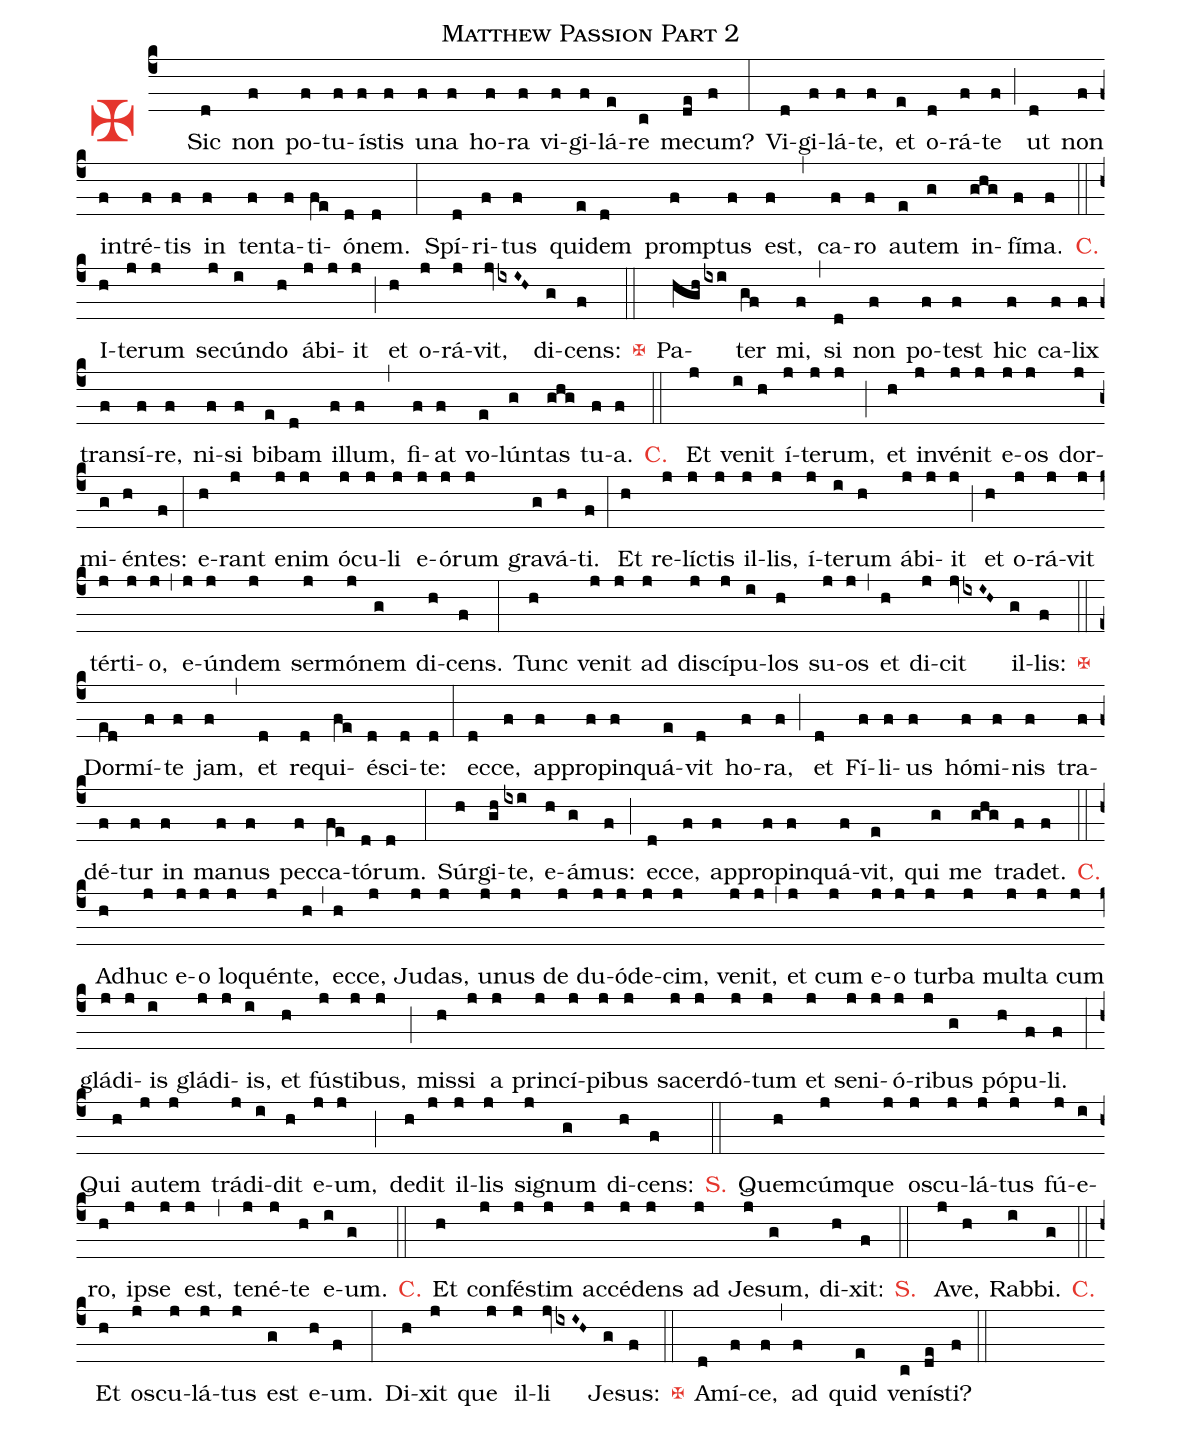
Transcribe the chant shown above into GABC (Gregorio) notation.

name:Matthew Passion Part 2;
%%
(c4) <c><v>\maltese</v></c>() () Sic(d) non(f) po(f)tu(f)í(f)stis(f) u(f)na(f) ho(f)ra(f) vi(f)gi(f)lá(e)re(c) me(de)cum?(f) (:) Vi(d)gi(f)lá(f)te,(f) et(e) o(d)rá(f)te(f) (;) ut(d) non(f) in(f)tré(f)tis(f) in(f) ten(f)ta(f)ti(fe)ó(d)nem.(d) (:) Spí(d)ri(f)tus(f) qui(e)dem(d) promp(f)tus(f) est,(f) (,) ca(f)ro(f) au(e)tem(g) in(ghg)fí(f)ma.(f) <c>C.</c>(::) I(h)te(j)rum(j) se(j)cún(i)do(h) á(j)bi(j)it(j) (;) et(h) o(j)rá(j)vit,(jvixI~H~) di(g)cens:(f) <c><v>\maltese</v></c>(::) Pa(hghixi)ter(gf) mi,(f) (,) si(d) non(f) po(f)test(f) hic(f) ca(f)lix(f) trans(f)í(f)re,(f) ni(f)si(f) bi(e)bam(d) il(f)lum,(f) (,) fi(f)at(f) vo(e)lún(g)tas(ghg) tu(f)a.(f) <c>C.</c> (::) Et(j) ve(i)nit(h) í(j)te(j)rum,(j) (;) et(h) in(j)vé(j)nit(j) e(j)os(j) dor(j)mi(g)én(h)tes:(f) (:) e(h)rant(j) e(j)nim(j) ó(j)cu(j)li(j) e(j)ó(j)rum(j) gra(g)vá(h)ti.(f) (:) Et(h) re(j)líc(j)tis(j) il(j)lis,(j) í(j)te(i)rum(h) á(j)bi(j)it(j) (;) et(h) o(j)rá(j)vit(j) tér(j)ti(j)o,(j) (,) e(j)ún(j)dem(j) ser(j)mó(j)nem(g) di(h)cens.(f) (:) Tunc(h) ve(j)nit(j) ad(j) dis(j)cí(j)pu(i)los(h) su(j)os(j) (,) et(h) di(j)cit(jvixI~H~) il(g)lis:(f) <c><v>\maltese</v></c>(::) Dor(ed)mí(f)te(f) jam,(f) (,) et(d) re(d)qui(fe)és(d)ci(d)te:(d) (:) ec(d)ce,(f) ap(f)pro(f)pin(f)quá(e)vit(d) ho(f)ra,(f) (;) et(d) Fí(f)li(f)us(f) hó(f)mi(f)nis(f) tra(f)dé(f)tur(f) in(f) ma(f)nus(f) pec(f)ca(fe)tó(d)rum.(d) (:) Súr(h)gi(gh)te,(ixi) e(h)á(g)mus:(f) (;) ec(d)ce,(f) ap(f)pro(f)pin(f)quá(f)vit,(e) qui(g) me(ghg) tra(f)det.(f) <c>C.</c>(::) Ad(h)huc(j) e(j)o(j) lo(j)quén(j)te,(h) (,) ec(h)ce,(j) Ju(j)das,(j) u(j)nus(j) de(j) du(j)ó(j)de(j)cim,(j) ve(j)nit,(j) (,) et(j) cum(j) e(j)o(j) tur(j)ba(j) mul(j)ta(j) cum(j) glá(j)di(j)is(i) glá(j)di(j)is,(i) et(h) fú(j)sti(j)bus,(j) (;) mis(h)si(j) a(j) prin(j)cí(j)pi(j)bus(j) sa(j)cer(j)dó(j)tum(j) et(j) se(j)ni(j)ó(j)ri(j)bus(g) pó(h)pu(f)li.(f) (:) Qui(h) au(j)tem(j) trá(j)di(i)dit(h) e(j)um,(j) (;) de(h)dit(j) il(j)lis(j) sig(j)num(g) di(h)cens:(f) <c>S.</c>(::) Quem(h)cúm(j)que(j) os(j)cu(j)lá(j)tus(j) fú(j)e(i)ro,(h) ip(j)se(j) est,(j) (,) te(j)né(j)te(h) e(i)um.(g) <c>C.</c>(::) Et(h) con(j)fés(j)tim(j) ac(j)cé(j)dens(j) ad(j) Je(j)sum,(g) di(h)xit:(f) <c>S.</c> (::) A(j)ve,(h) Rab(i)bi.(g) <c>C.</c>(::) Et(h) os(j)cu(j)lá(j)tus(j) est(g) e(h)um.(f) (:) Di(h)xit(j) que(j) il(j)li(jvixI~H~) Je(g)sus:(f) <c><v>\maltese</v></c>(::) A(d)mí(f)ce,(f) (,) ad(f) quid(e) ve(c)ní(de)sti?(f) (::)
